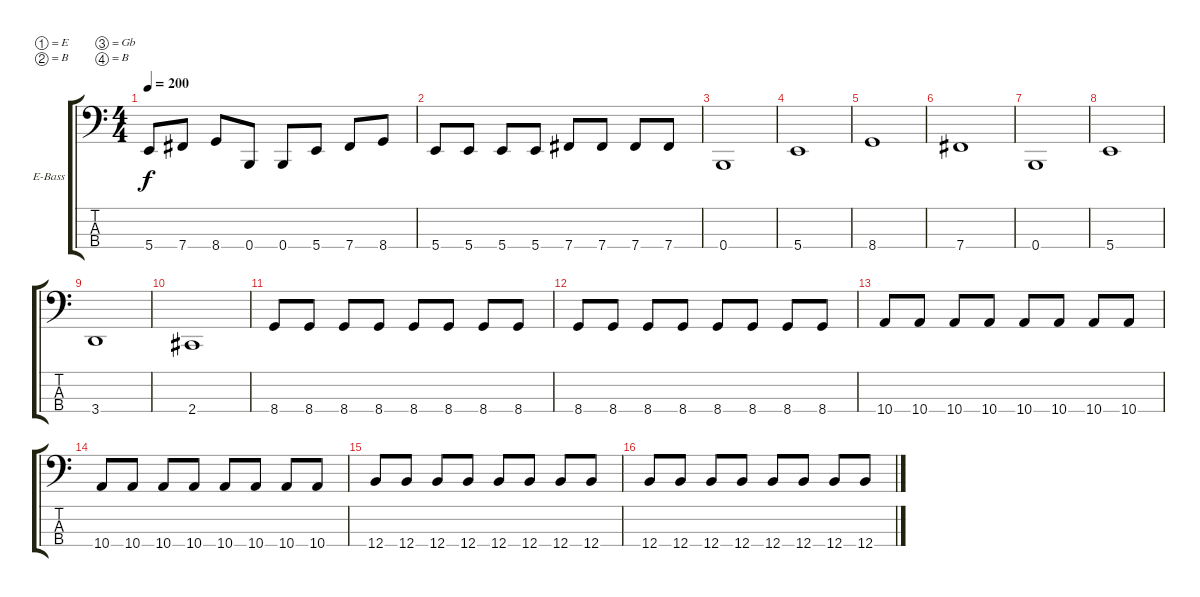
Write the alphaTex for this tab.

\defaultSystemsLayout 4
\bracketExtendMode groupsimilarinstruments
\firstSystemTrackNameOrientation horizontal
\otherSystemsTrackNameOrientation horizontal
\track ("Electric Bass" "E-Bass") {instrument electricbassfinger}
\staff {score tabs}
\tuning (E2 B1 Gb1 B0)
\ts (4 4)
\tempo 200
\clef f4
\ks c
5.4.8{dy f} 7.4.8 8.4.8 0.4.8 0.4.8 5.4.8 7.4.8 8.4.8 |
5.4.8 5.4.8 5.4.8 5.4.8 7.4.8 7.4.8 7.4.8 7.4.8 |
0.4.1 |
5.4.1 |
8.4.1 |
7.4.1 |
0.4.1 |
5.4.1 |
3.4.1 |
2.4.1 |
8.4.8 8.4.8 8.4.8 8.4.8 8.4.8 8.4.8 8.4.8 8.4.8 |
8.4.8 8.4.8 8.4.8 8.4.8 8.4.8 8.4.8 8.4.8 8.4.8 |
10.4.8 10.4.8 10.4.8 10.4.8 10.4.8 10.4.8 10.4.8 10.4.8 |
10.4.8 10.4.8 10.4.8 10.4.8 10.4.8 10.4.8 10.4.8 10.4.8 |
12.4.8 12.4.8 12.4.8 12.4.8 12.4.8 12.4.8 12.4.8 12.4.8 |
12.4.8 12.4.8 12.4.8 12.4.8 12.4.8 12.4.8 12.4.8 12.4.8
